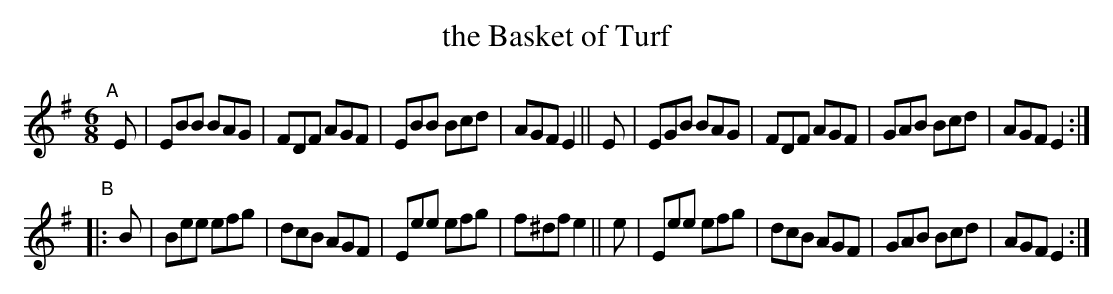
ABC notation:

X:1
T: the Basket of Turf
M: 6/8
L: 1/8
K: Em
"^A"\
[|]E | EBB BAG | FDF AGF | EBB Bcd | AGF E2 \
|| E | EGB BAG | FDF AGF | GAB Bcd | AGF E2 :|
"^B"\
|: B | Bee efg | dcB AGF | Eee efg | f^df e2 \
|| e | Eee efg | dcB AGF | GAB Bcd | AGF E2 :|
